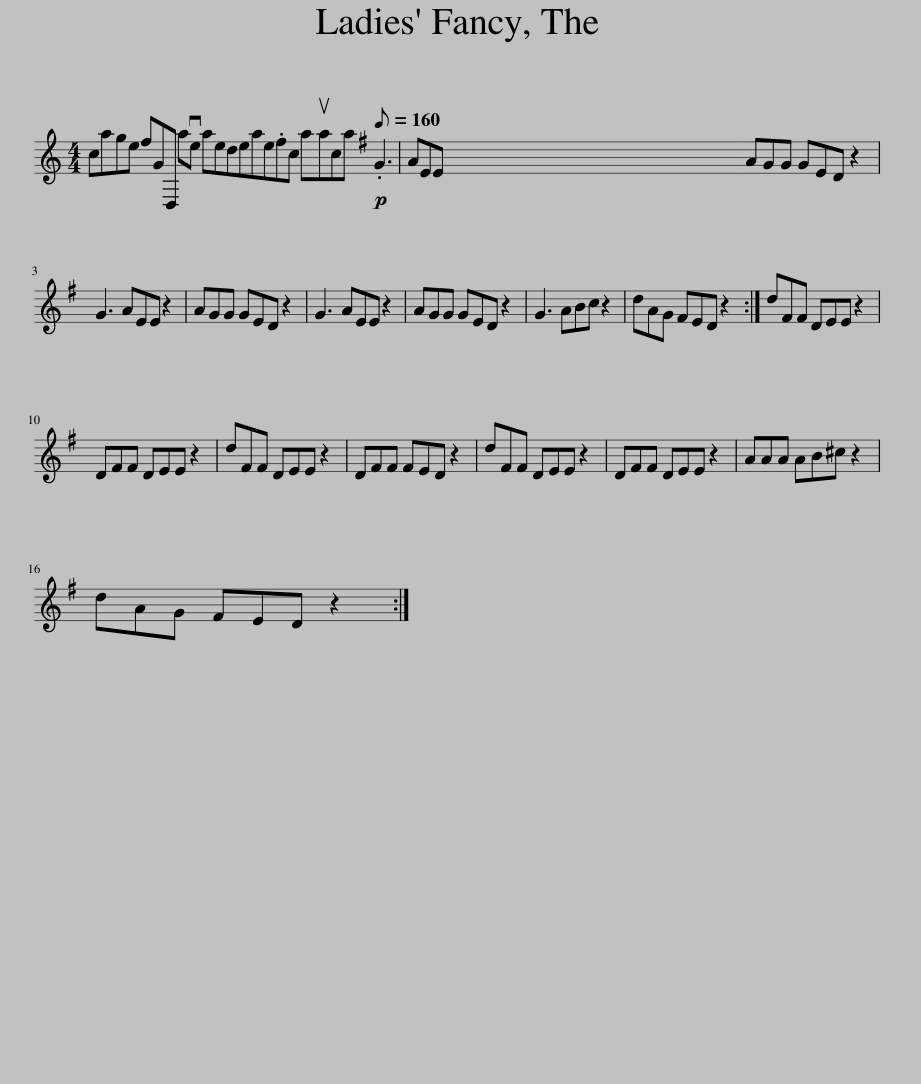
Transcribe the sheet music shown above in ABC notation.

X:1
L:1/8
M:4/4
I:linebreak $
K:C
V:1 treble
V:1
 cage fGD, ave aedeae.fc auaca!p![Q:1/8=160] .G3 AEE | AGG GED z2 |$ G3 AEE z2 | AGG GED z2 | G3 AEE z2 | %5
 AGG GED z2 | G3 ABc z2 | dAG ^FED z2 :| d^FF DEE z2 |$ D^FF DEE z2 | %10
 d^FF DEE z2 | D^FF FED z2 | d^FF DEE z2 | D^FF DEE z2 | AAA AB^c z2 |$ %15
 dAG ^FED z2 :| %16
